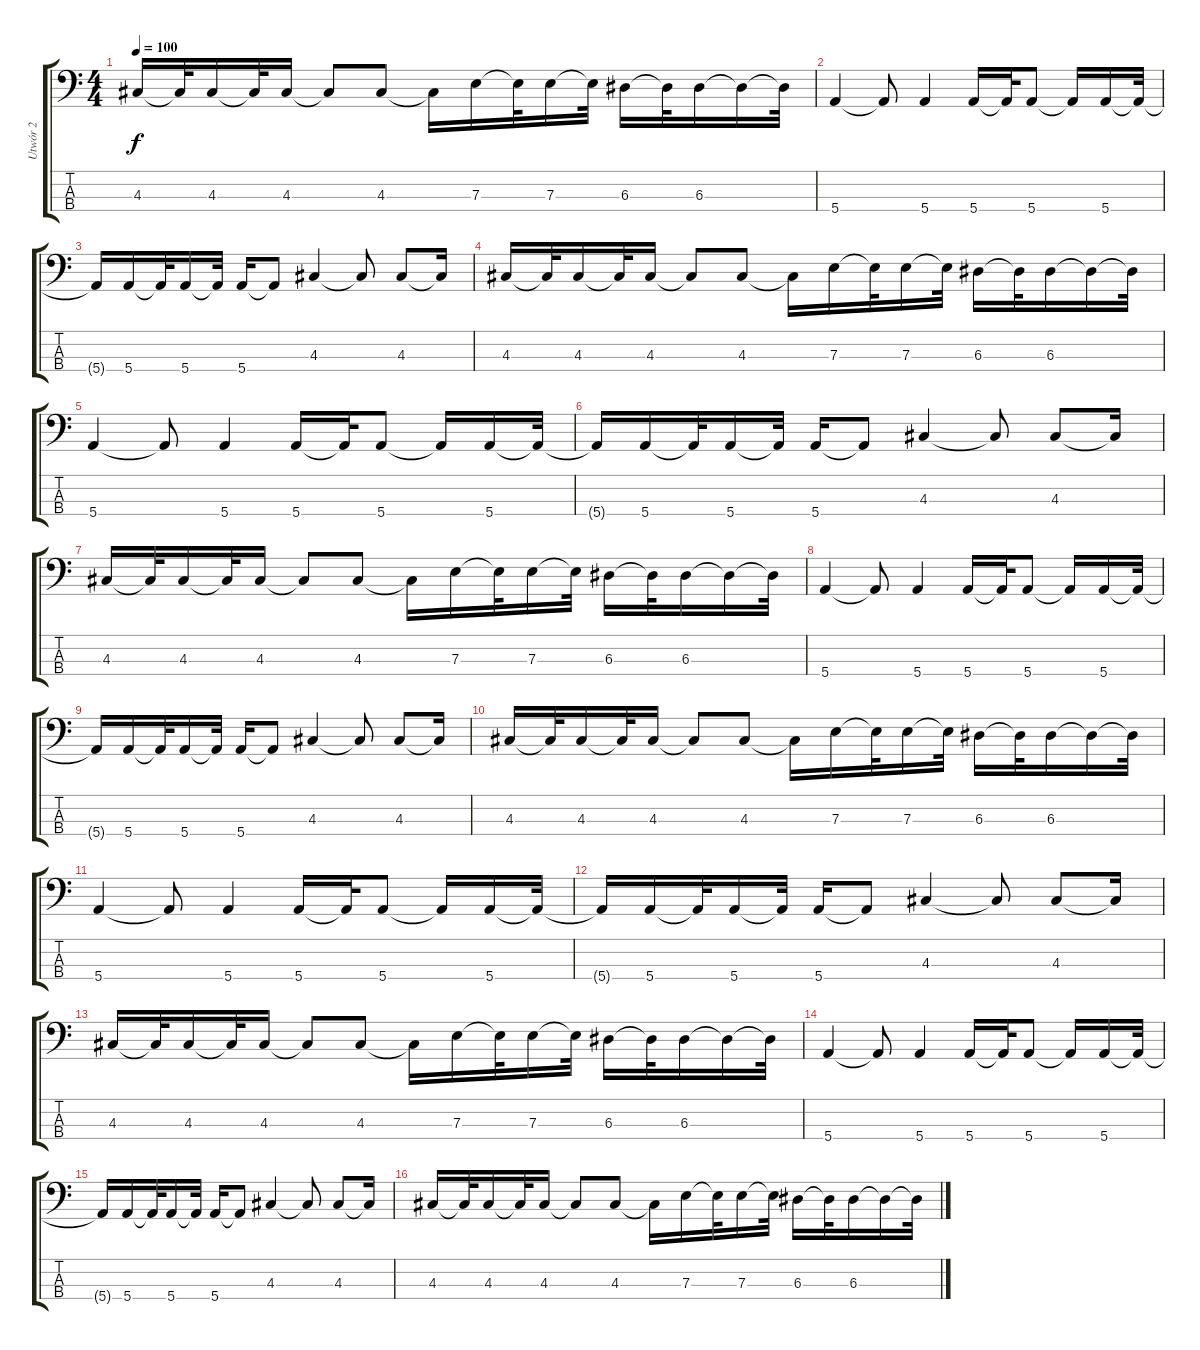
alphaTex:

\track ("Utwór 2" "Utwór 2") {instrument electricbassfinger}
\staff {score tabs}
\tuning (G2 D2 A1 E1) {hide}
\ts (4 4)
\tempo 100
\clef f4
\ks c
4.3.16{dy f} 4.3{t}.32 4.3.16 4.3{t}.32 4.3.16 4.3{t}.8 4.3.8 4.3{t}.16 7.3.16 7.3{t}.32 7.3.16 7.3{t}.32 6.3.16 6.3{t}.32 6.3.16 6.3{t}.16 6.3{t}.32 |
5.4.4 5.4{t}.8 5.4.4 5.4.16 5.4{t}.32 5.4.8 5.4{t}.16 5.4.16 5.4{t}.32 |
5.4{t}.16 5.4.16 5.4{t}.32 5.4.16 5.4{t}.32 5.4.16 5.4{t}.8 4.3.4 4.3{t}.8 4.3.8 4.3{t}.16 |
4.3.16 4.3{t}.32 4.3.16 4.3{t}.32 4.3.16 4.3{t}.8 4.3.8 4.3{t}.16 7.3.16 7.3{t}.32 7.3.16 7.3{t}.32 6.3.16 6.3{t}.32 6.3.16 6.3{t}.16 6.3{t}.32 |
5.4.4 5.4{t}.8 5.4.4 5.4.16 5.4{t}.32 5.4.8 5.4{t}.16 5.4.16 5.4{t}.32 |
5.4{t}.16 5.4.16 5.4{t}.32 5.4.16 5.4{t}.32 5.4.16 5.4{t}.8 4.3.4 4.3{t}.8 4.3.8 4.3{t}.16 |
4.3.16 4.3{t}.32 4.3.16 4.3{t}.32 4.3.16 4.3{t}.8 4.3.8 4.3{t}.16 7.3.16 7.3{t}.32 7.3.16 7.3{t}.32 6.3.16 6.3{t}.32 6.3.16 6.3{t}.16 6.3{t}.32 |
5.4.4 5.4{t}.8 5.4.4 5.4.16 5.4{t}.32 5.4.8 5.4{t}.16 5.4.16 5.4{t}.32 |
5.4{t}.16 5.4.16 5.4{t}.32 5.4.16 5.4{t}.32 5.4.16 5.4{t}.8 4.3.4 4.3{t}.8 4.3.8 4.3{t}.16 |
4.3.16 4.3{t}.32 4.3.16 4.3{t}.32 4.3.16 4.3{t}.8 4.3.8 4.3{t}.16 7.3.16 7.3{t}.32 7.3.16 7.3{t}.32 6.3.16 6.3{t}.32 6.3.16 6.3{t}.16 6.3{t}.32 |
5.4.4 5.4{t}.8 5.4.4 5.4.16 5.4{t}.32 5.4.8 5.4{t}.16 5.4.16 5.4{t}.32 |
5.4{t}.16 5.4.16 5.4{t}.32 5.4.16 5.4{t}.32 5.4.16 5.4{t}.8 4.3.4 4.3{t}.8 4.3.8 4.3{t}.16 |
4.3.16 4.3{t}.32 4.3.16 4.3{t}.32 4.3.16 4.3{t}.8 4.3.8 4.3{t}.16 7.3.16 7.3{t}.32 7.3.16 7.3{t}.32 6.3.16 6.3{t}.32 6.3.16 6.3{t}.16 6.3{t}.32 |
5.4.4 5.4{t}.8 5.4.4 5.4.16 5.4{t}.32 5.4.8 5.4{t}.16 5.4.16 5.4{t}.32 |
5.4{t}.16 5.4.16 5.4{t}.32 5.4.16 5.4{t}.32 5.4.16 5.4{t}.8 4.3.4 4.3{t}.8 4.3.8 4.3{t}.16 |
4.3.16 4.3{t}.32 4.3.16 4.3{t}.32 4.3.16 4.3{t}.8 4.3.8 4.3{t}.16 7.3.16 7.3{t}.32 7.3.16 7.3{t}.32 6.3.16 6.3{t}.32 6.3.16 6.3{t}.16 6.3{t}.32
